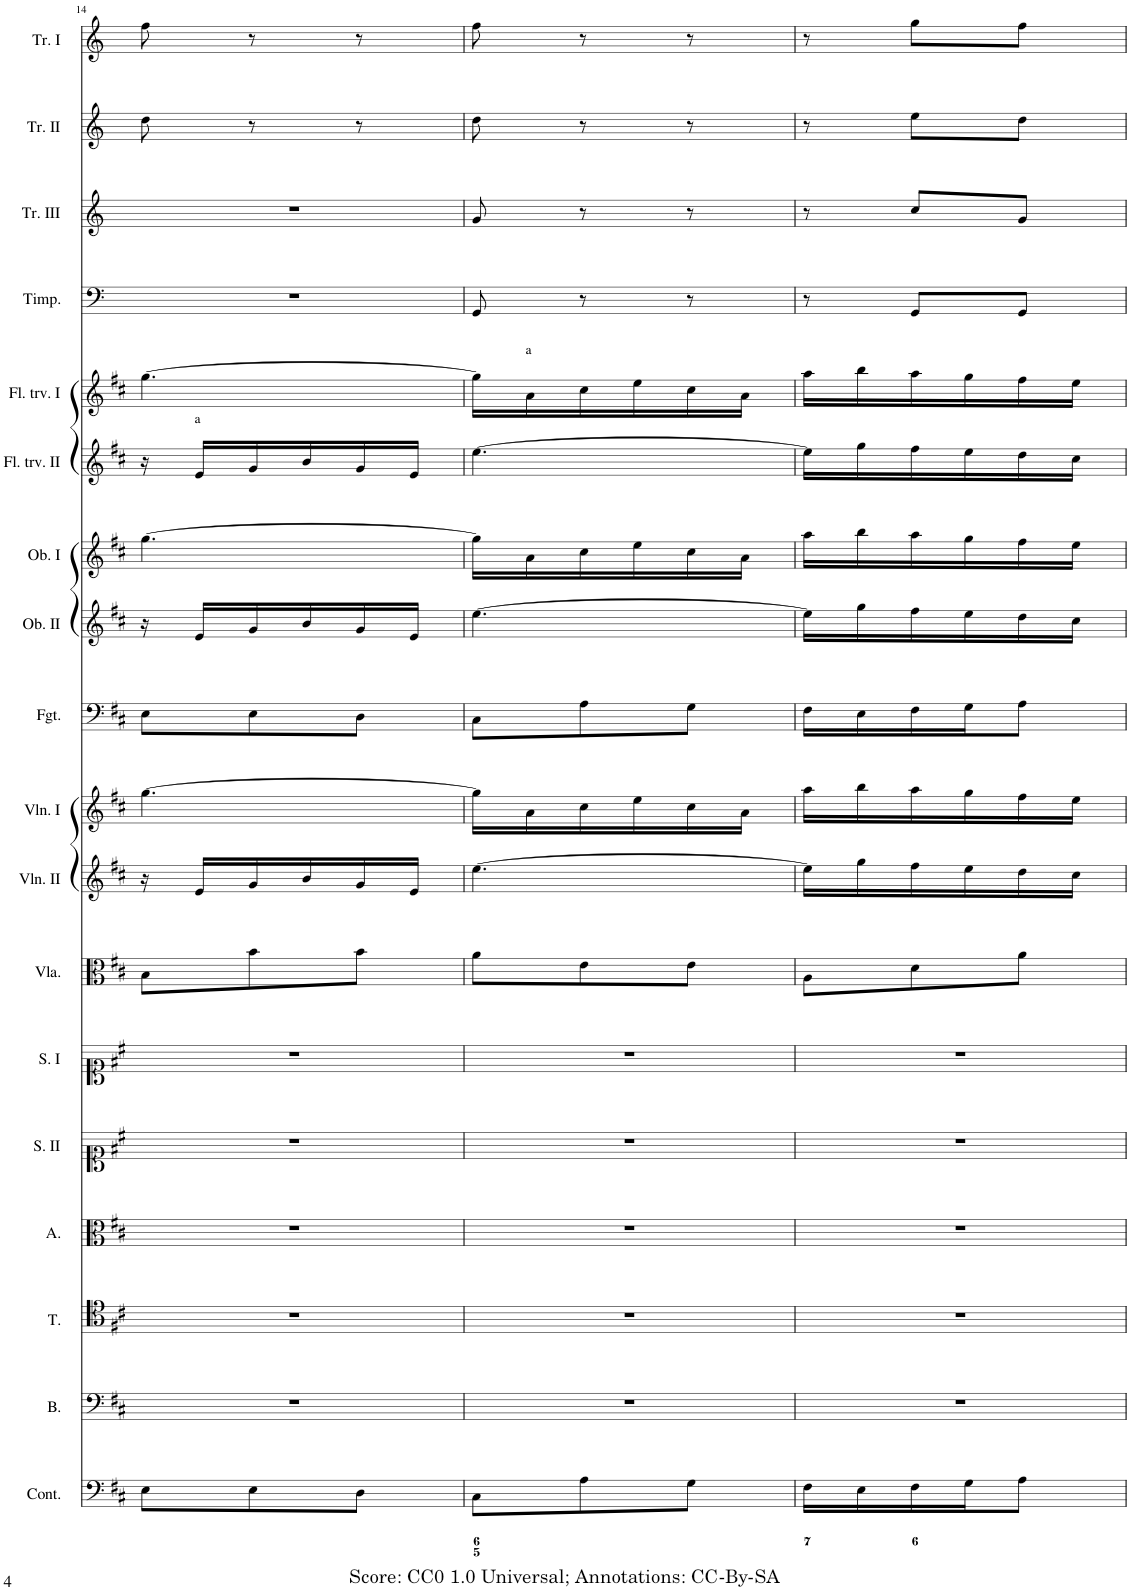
**kern	**kern	**kern	**kern	**kern	**kern	**kern	**kern	**kern	**kern	**kern	**kern	**kern	**kern	**kern	**kern	**kern	**kern	**kern
*part19	*part18	*part17	*part16	*part15	*part14	*part13	*part12	*part11	*part10	*part9	*part8	*part7	*part6	*part5	*part4	*part3	*part2	*part1
*staff19	*staff18	*staff17	*staff16	*staff15	*staff14	*staff13	*staff12	*staff11	*staff10	*staff9	*staff8	*staff7	*staff6	*staff5	*staff4	*staff3	*staff2	*staff1
*I"Continuo	*I"Continuo	*I"Basso	*I"Tenore	*I"Alto	*I"Soprano II	*I"Soprano I	*I"Viola	*I"Violino II	*I"Violino I	*I"Fagotti	*I"Oboe II	*I"Oboe I	*I"Flauto traverso II	*I"Flauto traverso I	*I"Timpani	*I"Tromba III	*I"Tromba II	*I"Tromba I
*I'Cont.	*I'Cont.	*I'B.	*I'T.	*I'A.	*I'S. II	*I'S. I	*I'Vla.	*I'Vln. II	*I'Vln. I	*I'Fgt.	*I'Ob. II	*I'Ob. I	*I'Fl. trv. II	*I'Fl. trv. I	*I'Timp.	*I'Tr. III	*I'Tr. II	*I'Tr. I
!!LO:PB:g=z
*clefF4	*clefF4	*clefF4	*clefC4	*clefC3	*clefC1	*clefC1	*clefC3	*clefG2	*clefG2	*clefF4	*clefG2	*clefG2	*clefG2	*clefG2	*clefF4	*clefG2	*clefG2	*clefG2
*	*	*	*	*	*	*	*	*	*	*	*	*	*	*	*Trd-1c-2	*Trd-1c-2	*Trd-1c-2	*Trd-1c-2
*k[f#c#]	*k[f#c#]	*k[f#c#]	*k[f#c#]	*k[f#c#]	*k[f#c#]	*k[f#c#]	*k[f#c#]	*k[f#c#]	*k[f#c#]	*k[f#c#]	*k[f#c#]	*k[f#c#]	*k[f#c#]	*k[f#c#]	*k[]	*k[]	*k[]	*k[]
*M3/8	*M3/8	*M3/8	*M3/8	*M3/8	*M3/8	*M3/8	*M3/8	*M3/8	*M3/8	*M3/8	*M3/8	*M3/8	*M3/8	*M3/8	*M3/8	*M3/8	*M3/8	*M3/8
=14	=14	=14	=14	=14	=14	=14	=14	=14	=14	=14	=14	=14	=14	=14	=14	=14	=14	=14
8E\L	8E\L	4.r	4.r	4.r	4.r	4.r	8B\L	16r	[4.gg\	8E\L	16r	[4.gg\	16r	[4.gg\	4.r	4.r	8dd\	8ff\
!	!	!	!	!	!	!	!	!	!	!	!	!	!LO:TX:a:t=a	!	!	!	!	!
.	.	.	.	.	.	.	.	16e/LL	.	.	16e/LL	.	16e/LL	.	.	.	.	.
8E\	8E\	.	.	.	.	.	8b\	16g/	.	8E\	16g/	.	16g/	.	.	.	8r	8r
.	.	.	.	.	.	.	.	16b/	.	.	16b/	.	16b/	.	.	.	.	.
8D\J	8D\J	.	.	.	.	.	8b\J	16g/	.	8D\J	16g/	.	16g/	.	.	.	8r	8r
.	.	.	.	.	.	.	.	16e/JJ	.	.	16e/JJ	.	16e/JJ	.	.	.	.	.
=15	=15	=15	=15	=15	=15	=15	=15	=15	=15	=15	=15	=15	=15	=15	=15	=15	=15	=15
8C#\L	8C#\L	4.r	4.r	4.r	4.r	4.r	8a\L	[4.ee\	16gg\LL]	8C#\L	[4.ee\	16gg\LL]	[4.ee\	16gg\LL]	8GG/	8g/	8dd\	8ff\
!	!	!	!	!	!	!	!	!	!	!	!	!	!	!LO:TX:a:t=a	!	!	!	!
.	.	.	.	.	.	.	.	.	16a\	.	.	16a\	.	16a\	.	.	.	.
8A\	8A\	.	.	.	.	.	8e\	.	16cc#\	8A\	.	16cc#\	.	16cc#\	8r	8r	8r	8r
.	.	.	.	.	.	.	.	.	16ee\	.	.	16ee\	.	16ee\	.	.	.	.
8G\J	8G\J	.	.	.	.	.	8e\J	.	16cc#\	8G\J	.	16cc#\	.	16cc#\	8r	8r	8r	8r
.	.	.	.	.	.	.	.	.	16a\JJ	.	.	16a\JJ	.	16a\JJ	.	.	.	.
=16	=16	=16	=16	=16	=16	=16	=16	=16	=16	=16	=16	=16	=16	=16	=16	=16	=16	=16
16F#\LL	16F#\LL	4.r	4.r	4.r	4.r	4.r	8A\L	16ee\LL]	16aa\LL	16F#\LL	16ee\LL]	16aa\LL	16ee\LL]	16aa\LL	8r	8r	8r	8r
16E\	16E\	.	.	.	.	.	.	16gg\	16bb\	16E\	16gg\	16bb\	16gg\	16bb\	.	.	.	.
16F#\	16F#\	.	.	.	.	.	8d\	16ff#\	16aa\	16F#\	16ff#\	16aa\	16ff#\	16aa\	8GG/L	8cc/L	8ee\L	8gg\L
16G\J	16G\J	.	.	.	.	.	.	16ee\	16gg\	16G\J	16ee\	16gg\	16ee\	16gg\	.	.	.	.
8A\J	8A\J	.	.	.	.	.	8a\J	16dd\	16ff#\	8A\J	16dd\	16ff#\	16dd\	16ff#\	8GG/J	8g/J	8dd\J	8ff\J
.	.	.	.	.	.	.	.	16cc#\JJ	16ee\JJ	.	16cc#\JJ	16ee\JJ	16cc#\JJ	16ee\JJ	.	.	.	.
=	=	=	=	=	=	=	=	=	=	=	=	=	=	=	=	=	=	=
*-	*-	*-	*-	*-	*-	*-	*-	*-	*-	*-	*-	*-	*-	*-	*-	*-	*-	*-
